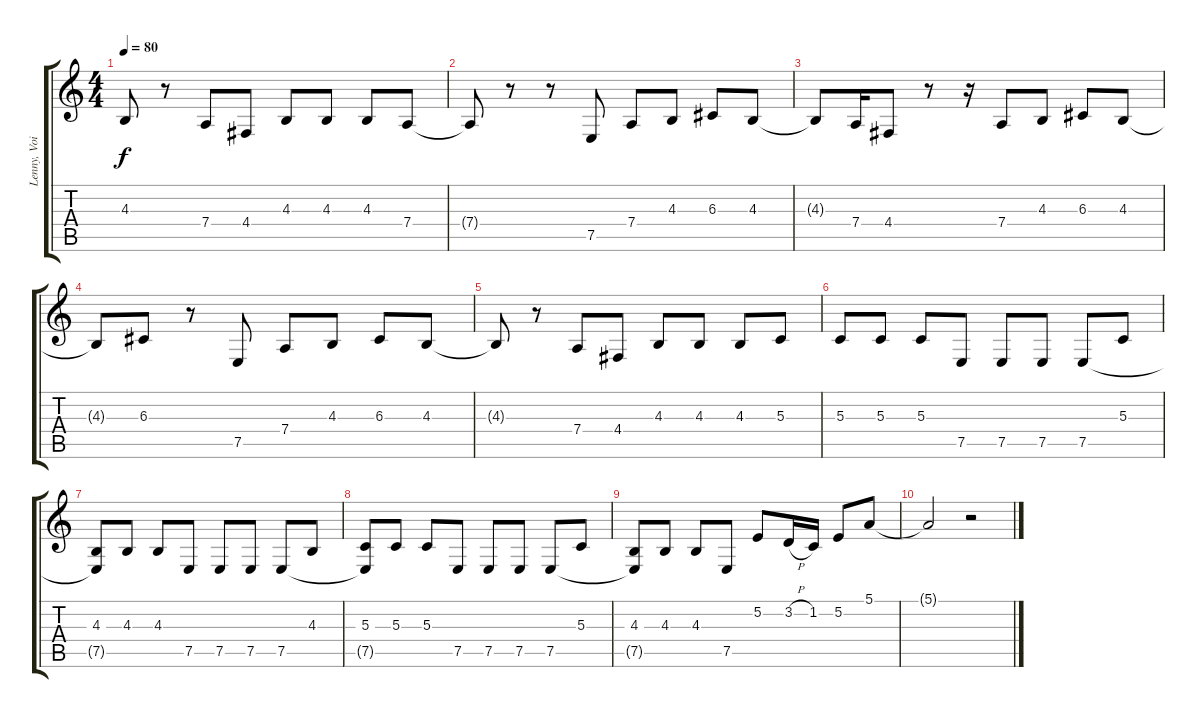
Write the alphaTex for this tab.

\track ("Lenny, Voice" "Lenny, Voi") {instrument clarinet}
\staff {score tabs}
\tuning (E4 B3 G3 D3 A2 E2) {hide}
\ts (4 4)
\tempo 80
\clef g2
\ks c
4.3{t}.8{dy f} r.8 7.4.8 4.4.8 4.3.8 4.3.8 4.3.8 7.4.8 |
7.4{t}.8 r.8 r.8 7.5.8 7.4.8 4.3.8 6.3.8 4.3.8 |
4.3{t}.8 7.4.16 4.4.8 r.8 r.16 7.4.8 4.3.8 6.3.8 4.3.8 |
4.3{t}.8 6.3.8 r.8 7.5.8 7.4.8 4.3.8 6.3.8 4.3.8 |
4.3{t}.8 r.8 7.4.8 4.4.8 4.3.8 4.3.8 4.3.8 5.3.8 |
5.3.8 5.3.8 5.3.8 7.5.8 7.5.8 7.5.8 7.5.8 5.3.8 |
(4.3 7.5{t}).8 4.3.8 4.3.8 7.5.8 7.5.8 7.5.8 7.5.8 4.3.8 |
(5.3 7.5{t}).8 5.3.8 5.3.8 7.5.8 7.5.8 7.5.8 7.5.8 5.3.8 |
(4.3 7.5{t}).8 4.3.8 4.3.8 7.5.8 5.2.8 3.2{h}.16 1.2.16 5.2.8 5.1.8 |
5.1{t}.2 r.2
